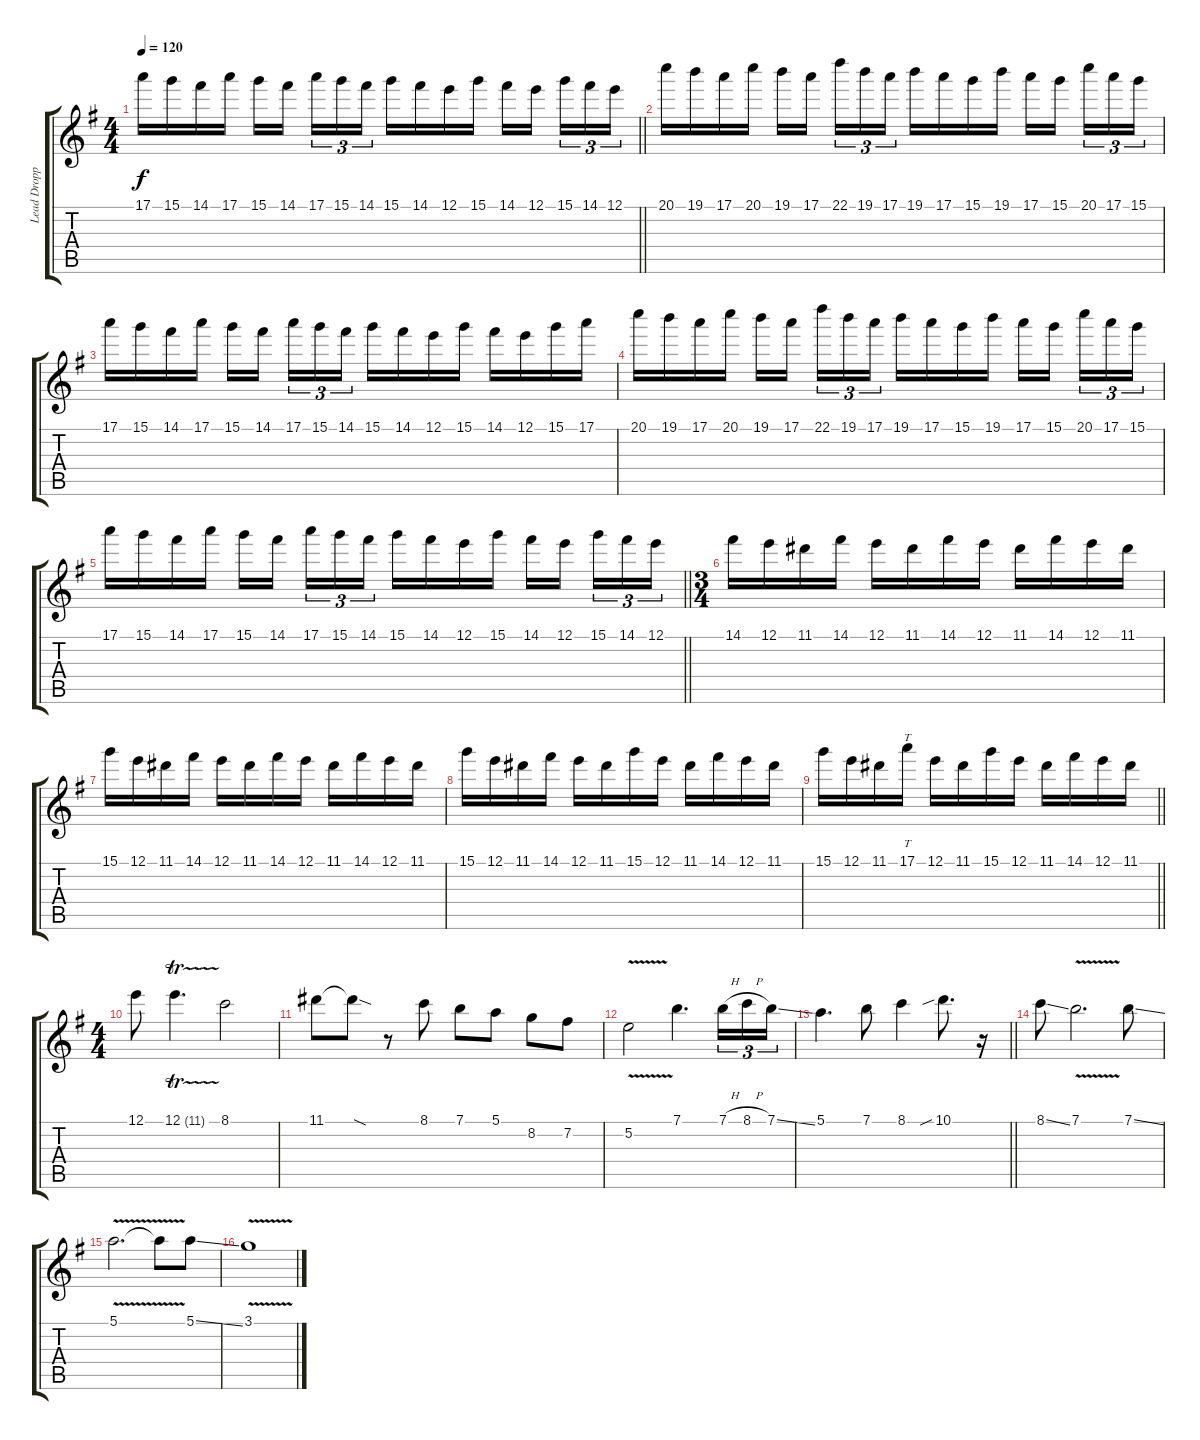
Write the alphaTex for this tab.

\track ("Lead Dropped D " "Lead Dropp") {instrument distortionguitar}
\staff {score tabs}
\tuning (E4 B3 G3 D3 A2 D2) {hide}
\ts (4 4)
\tempo 120
\clef g2
\barLineRight lightlight
\ks eminor
17.1.16{dy f} 15.1.16 14.1.16 17.1.16 15.1.16 14.1.16{beam splitsecondary} 17.1.16{tu (3 2)} 15.1.16{tu (3 2)} 14.1.16{tu (3 2)} 15.1.16 14.1.16 12.1.16 15.1.16 14.1.16 12.1.16{beam splitsecondary} 15.1.16{tu (3 2)} 14.1.16{tu (3 2)} 12.1.16{tu (3 2)} |
20.1.16 19.1.16 17.1.16 20.1.16 19.1.16 17.1.16{beam splitsecondary} 22.1.16{tu (3 2)} 19.1.16{tu (3 2)} 17.1.16{tu (3 2)} 19.1.16 17.1.16 15.1.16 19.1.16 17.1.16 15.1.16{beam splitsecondary} 20.1.16{tu (3 2)} 17.1.16{tu (3 2)} 15.1.16{tu (3 2)} |
17.1.16 15.1.16 14.1.16 17.1.16 15.1.16 14.1.16{beam splitsecondary} 17.1.16{tu (3 2)} 15.1.16{tu (3 2)} 14.1.16{tu (3 2)} 15.1.16 14.1.16 12.1.16 15.1.16 14.1.16 12.1.16 15.1.16 17.1.16 |
20.1.16 19.1.16 17.1.16 20.1.16 19.1.16 17.1.16{beam splitsecondary} 22.1.16{tu (3 2)} 19.1.16{tu (3 2)} 17.1.16{tu (3 2)} 19.1.16 17.1.16 15.1.16 19.1.16 17.1.16 15.1.16{beam splitsecondary} 20.1.16{tu (3 2)} 17.1.16{tu (3 2)} 15.1.16{tu (3 2)} |
\barLineRight lightlight
17.1.16 15.1.16 14.1.16 17.1.16 15.1.16 14.1.16{beam splitsecondary} 17.1.16{tu (3 2)} 15.1.16{tu (3 2)} 14.1.16{tu (3 2)} 15.1.16 14.1.16 12.1.16 15.1.16 14.1.16 12.1.16{beam splitsecondary} 15.1.16{tu (3 2)} 14.1.16{tu (3 2)} 12.1.16{tu (3 2)} |
\ts (3 4)
14.1.16 12.1.16 11.1.16 14.1.16 12.1.16 11.1.16 14.1.16 12.1.16 11.1.16 14.1.16 12.1.16 11.1.16 |
15.1.16 12.1.16 11.1.16 14.1.16 12.1.16 11.1.16 14.1.16 12.1.16 11.1.16 14.1.16 12.1.16 11.1.16 |
15.1.16 12.1.16 11.1.16 14.1.16 12.1.16 11.1.16 15.1.16 12.1.16 11.1.16 14.1.16 12.1.16 11.1.16 |
\barLineRight lightlight
15.1.16 12.1.16 11.1.16 17.1.16{tt} 12.1.16 11.1.16 15.1.16 12.1.16 11.1.16 14.1.16 12.1.16 11.1.16 |
\ts (4 4)
12.1.8 12.1{tr (11 32)}.4{d} 8.1.2 |
11.1.8 11.1{sod t}.8 r.8 8.1.8 7.1.8 5.1.8 8.2.8 7.2.8 |
5.2{v}.2 7.1.4{d} 7.1{h}.16{tu (3 2)} 8.1{h}.16{tu (3 2)} 7.1{ss}.16{tu (3 2)} |
\barLineRight lightlight
5.1.4{d} 7.1.8 8.1.4 10.1{sib}.8{d} r.16 |
8.1{ss}.8 7.1{v}.2{d} 7.1{ss}.8 |
5.1{v}.2{d} 5.1{t}.8 5.1{ss}.8 |
3.1{v}.1
